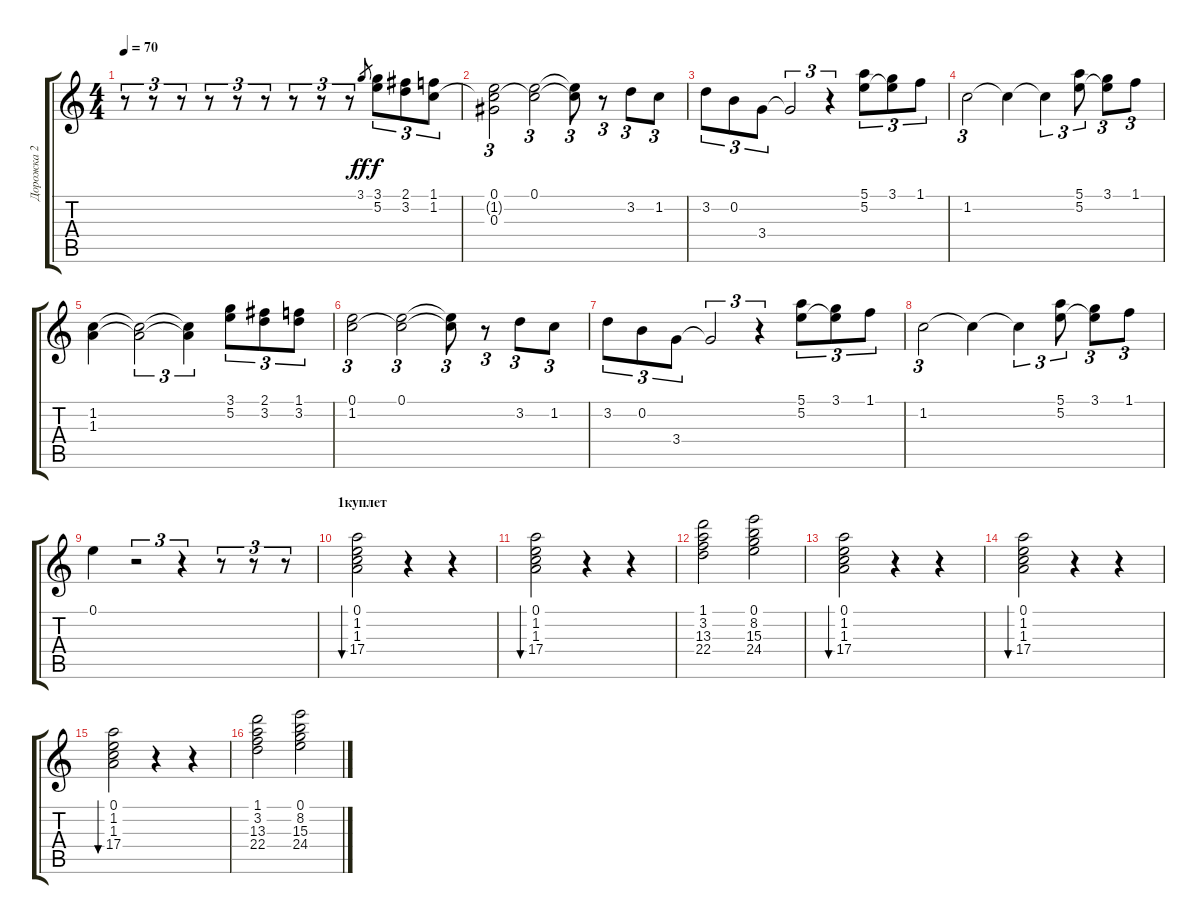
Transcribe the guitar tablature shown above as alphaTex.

\track ("Дорожка 2" "Дорожка 2") {instrument acousticguitarsteel}
\staff {score tabs}
\tuning (E4 B3 Ab3 E3 B2 E2) {hide}
\ts (4 4)
\tempo 70
\clef g2
\ks c
r.8{tu (3 2) dy ff instrument acousticguitarsteel} r.8{tu (3 2)} r.8{tu (3 2)} r.8{tu (3 2)} r.8{tu (3 2)} r.8{tu (3 2)} r.8{tu (3 2)} r.8{tu (3 2)} r.8{tu (3 2)} 3.1.8{gr} (3.1 5.2).8{tu (3 2) dy f} (2.1 3.2).8{tu (3 2)} (1.1 1.2).8{tu (3 2)} |
(0.1 1.2{t} 0.3).2{tu (3 2)} (0.1 1.2{t}).2{tu (3 2)} (0.1{t} 1.2{t}).8{tu (3 2)} r.8{tu (3 2)} 3.2.8{tu (3 2)} 1.2.8{tu (3 2)} |
3.2.8{tu (3 2)} 0.2.8{tu (3 2)} 3.4.8{tu (3 2)} 3.4{t}.2{tu (3 2)} r.4{tu (3 2)} (5.1 5.2).8{tu (3 2)} (3.1 5.2{t}).8{tu (3 2)} 1.1.8{tu (3 2)} |
1.2.2{tu (3 2)} 1.2{t}.4 1.2{t}.4{tu (3 2)} (5.1 5.2).8{tu (3 2)} (3.1 5.2{t}).8{tu (3 2)} 1.1.8{tu (3 2)} |
(1.2 1.3).4 (1.2{t} 1.3{t}).2{tu (3 2)} (1.2{t} 1.3{t}).4{tu (3 2)} (3.1 5.2).8{tu (3 2)} (2.1 3.2).8{tu (3 2)} (1.1 3.2).8{tu (3 2)} |
(0.1 1.2).2{tu (3 2)} (0.1 1.2{t}).2{tu (3 2)} (0.1{t} 1.2{t}).8{tu (3 2)} r.8{tu (3 2)} 3.2.8{tu (3 2)} 1.2.8{tu (3 2)} |
3.2.8{tu (3 2)} 0.2.8{tu (3 2)} 3.4.8{tu (3 2)} 3.4{t}.2{tu (3 2)} r.4{tu (3 2)} (5.1 5.2).8{tu (3 2)} (3.1 5.2{t}).8{tu (3 2)} 1.1.8{tu (3 2)} |
1.2.2{tu (3 2)} 1.2{t}.4 1.2{t}.4{tu (3 2)} (5.1 5.2).8{tu (3 2)} (3.1 5.2{t}).8{tu (3 2)} 1.1.8{tu (3 2)} |
0.1.4 r.2{tu (3 2)} r.4{tu (3 2)} r.8{tu (3 2)} r.8{tu (3 2)} r.8{tu (3 2)} |
\section ("" "1куплет")
(0.1 1.2 1.3 17.4).2{bu 120} r.4 r.4 |
(0.1 1.2 1.3 17.4).2{bu 60} r.4 r.4 |
(1.1 3.2 13.3 22.4).2 (0.1 8.2 15.3 24.4).2 |
(0.1 1.2 1.3 17.4).2{bu 120} r.4 r.4 |
(0.1 1.2 1.3 17.4).2{bu 120} r.4 r.4 |
(0.1 1.2 1.3 17.4).2{bu 60} r.4 r.4 |
(1.1 3.2 13.3 22.4).2 (0.1 8.2 15.3 24.4).2
